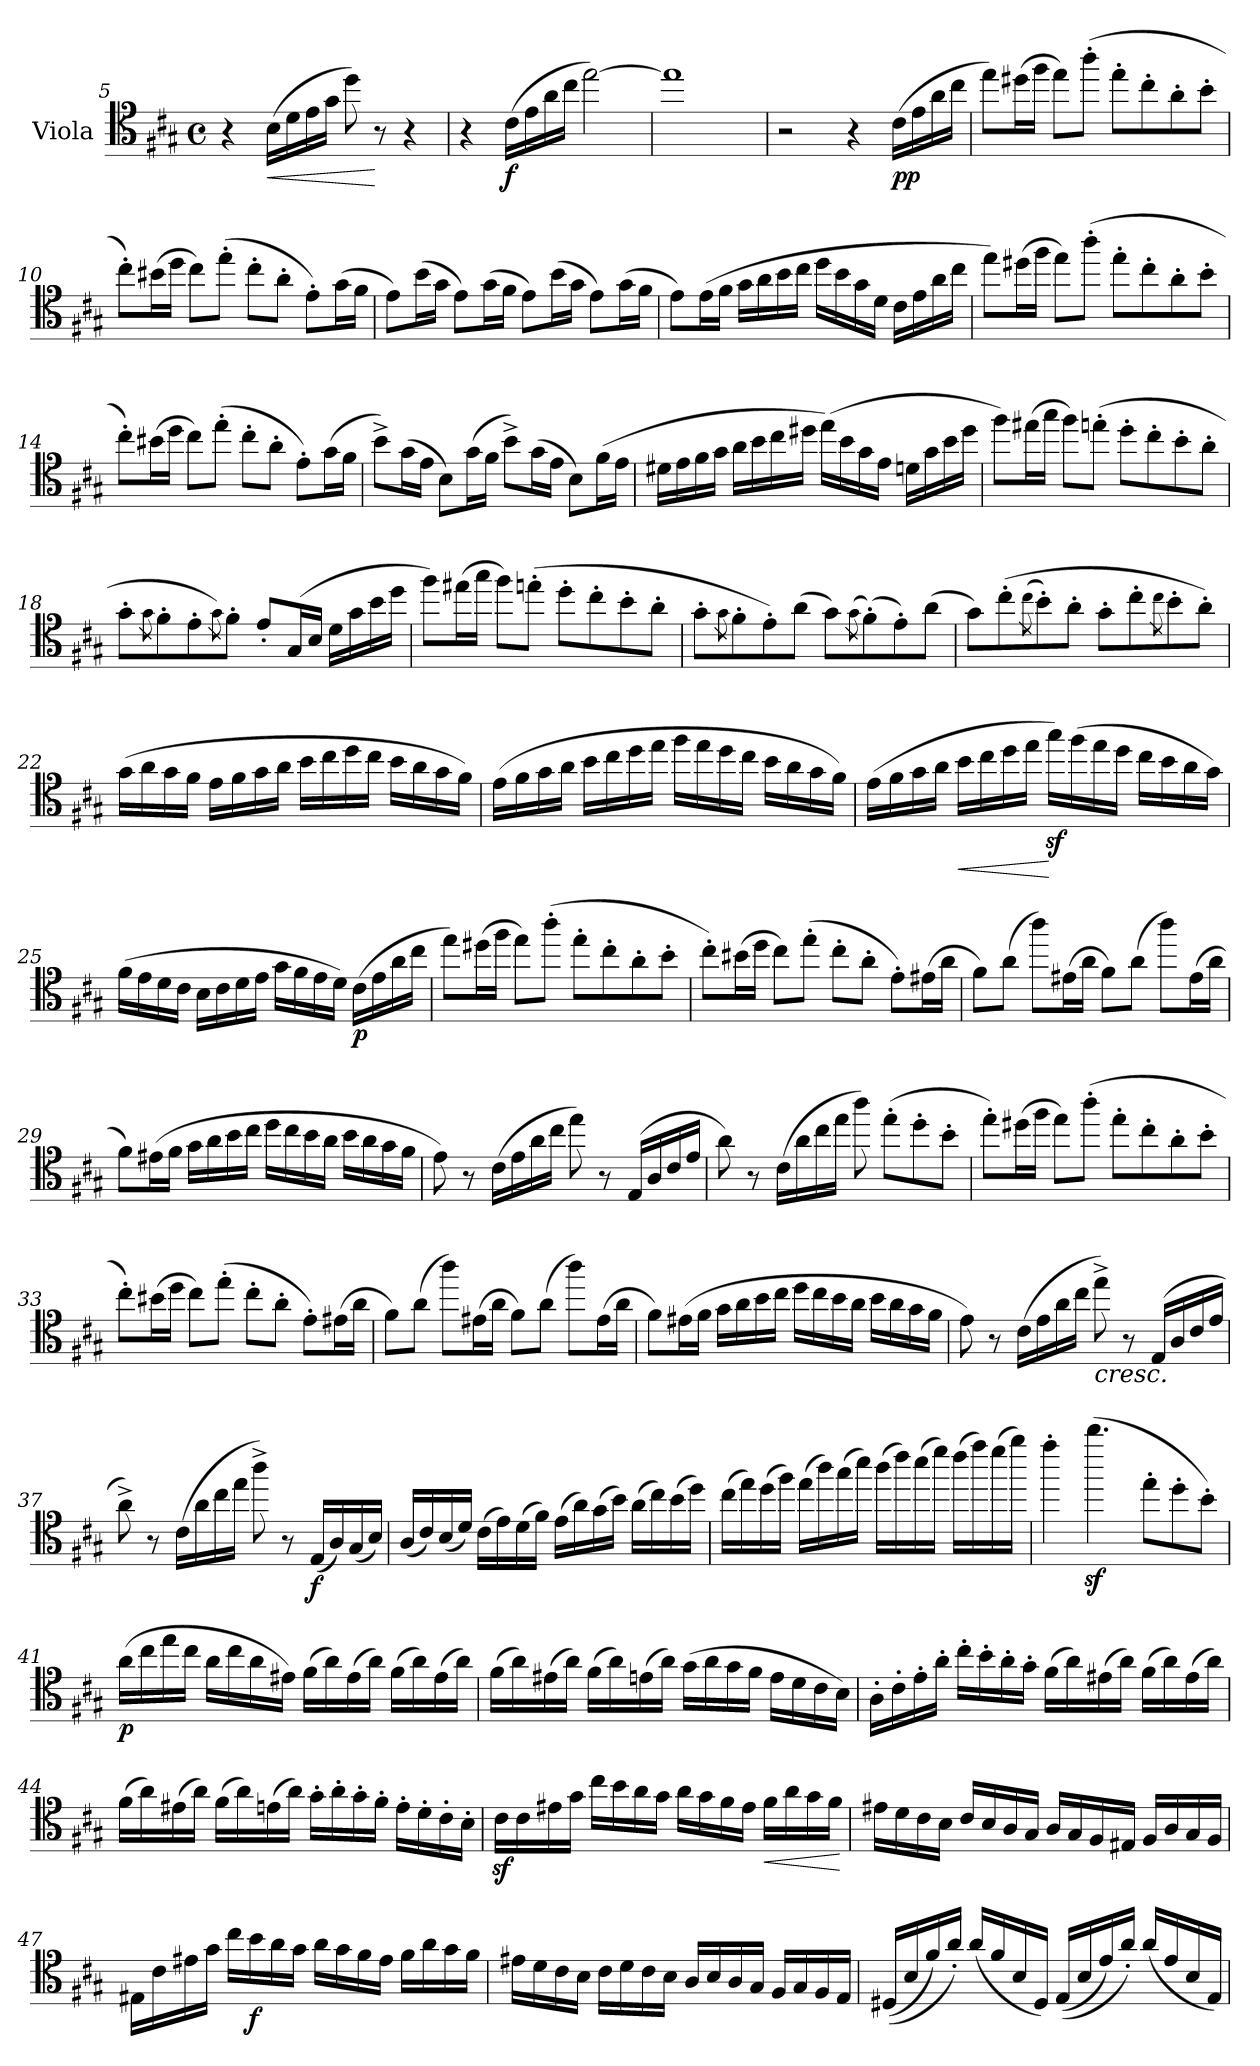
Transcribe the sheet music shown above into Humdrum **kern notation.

**kern	**dynam
*part1	*part1
*staff1	*staff1
*I"Viola	*
*I'Vla.	*
*clefC4	*
*k[f#c#g#]	*
*M4/4	*
*met(c)	*
=5	=5
4r	.
!	!LO:HP:b
(>16B/LL	<
16d\	.
16e\	.
16g#\JJ	.
8dd\)	.
8r	[
4r	.
=6	=6
4r	.
!	!LO:DY:b
(>16c#\LL	f
16e\	.
16a\	.
16cc#\JJ	.
[2ee\)	.
=7	=7
1ee]	.
=8	=8
2r	.
4r	.
!	!LO:DY:b
(>16c#\LL	pp
16e\	.
16a\	.
16cc#\JJ	.
=9	=9
8ee\L)	.
(>16dd#X\L	.
16ff#\JJ	.
8ee\L)	.
(>8aa'\J	.
8ee'\L	.
8cc#'\	.
8a'\	.
8b'\J	.
=10	=10
8cc#'\L)	.
(>16b#X\L	.
16dd\JJ	.
8cc#\L)	.
(>8ee'\J	.
8cc#'\L	.
8a'\J	.
8e'\L)	.
(>16g#\L	.
16f#\JJ	.
=11	=11
8e\L)	.
(>16b\L	.
16g#\JJ	.
8e\L)	.
(>16g#\L	.
16f#\JJ	.
8e\L)	.
(>16b\L	.
16g#\JJ	.
8e\L)	.
(>16g#\L	.
16f#\JJ	.
=12	=12
8e\L)	.
(>16e\L	.
16f#\JJ	.
16g#\LL	.
16a\	.
16b\	.
16cc#\JJ	.
16dd\LL	.
16b\	.
16g#\	.
16d\JJ	.
16c#\LL	.
16e\	.
16a\	.
16cc#\JJ	.
=13	=13
8ee\L)	.
(>16dd#X\L	.
16ff#\JJ	.
8ee\L)	.
(>8aa'\J	.
8ee'\L	.
8cc#'\	.
8a'\	.
8b'\J	.
=14	=14
8cc#'\L)	.
(>16b#X\L	.
16dd\JJ	.
8cc#\L)	.
(>8ee'\J	.
8cc#'\L	.
8a'\J	.
8e'\L)	.
(>16g#\L	.
16f#\JJ	.
=15	=15
8b^\L)	.
(>16g#\L	.
16e\JJ	.
8B/L)	.
(>16g#\L	.
16f#\JJ	.
8b^\L)	.
(>16g#\L	.
16e\JJ	.
8B/L)	.
(>16f#\L	.
16e\JJ	.
=16	=16
16d#X\LL	.
16e\	.
16f#\	.
16g#\JJ	.
16a\LL	.
16b\	.
16cc#\	.
16dd#X\JJ	.
(>16ee\LL)	.
16b\	.
16g#\	.
16e\JJ	.
16dn\LL	.
16g#\	.
16b\	.
16dd#\JJ	.
=17	=17
8ff#\L)	.
(>16ee#X\L	.
16gg#\JJ	.
8ff#\L)	.
(>8een'\J	.
8dd'\L	.
8cc#'\	.
8b'\	.
8a'\J	.
=18	=18
8g#'\L	.
8qg#\	.
8f#'\	.
8e'\	.
8qg#\)	.
8f#'\J	.
8e'\L	.
(>16G#/L	.
16B/JJ	.
16d\LL	.
16g#\	.
16b\	.
16dd\JJ	.
=19	=19
8ff#\L)	.
(>16ee#X\L	.
16gg#\JJ	.
8ff#\L)	.
(>8een'\J	.
8dd'\L	.
8cc#'\	.
8b'\	.
8a'\J	.
=20	=20
8g#'\L	.
8qg#\	.
8f#'\	.
8e'\)	.
(>8a\J	.
8g#\L)	.
(<8qg#\	.
(>8f#'\)	.
8e'\)	.
(>8a\J	.
=21	=21
8g#\L)	.
(>8cc#'\	.
(<8qcc#\	.
8b'\)	.
8a'\J	.
8g#'\L	.
8cc#'\	.
8qcc#\	.
8b'\	.
8a'\J)	.
=22	=22
(>16g#\LL	.
16a\	.
16g#\	.
16f#\JJ	.
16e\LL	.
16f#\	.
16g#\	.
16a\JJ	.
16b\LL	.
16cc#\	.
16dd\	.
16cc#\JJ	.
16b\LL	.
16a\	.
16g#\	.
16f#\JJ)	.
=23	=23
(>16e\LL	.
16f#\	.
16g#\	.
16a\JJ	.
16b\LL	.
16cc#\	.
16dd\	.
16ee\JJ	.
16ff#\LL	.
16ee\	.
16dd\	.
16cc#\JJ	.
16b\LL	.
16a\	.
16g#\	.
16f#\JJ)	.
=24	=24
(>16e\LL	.
16f#\	.
16g#\	.
16a\JJ	.
!	!LO:HP:b
16b\LL	<
16cc#\	.
16dd\	.
16ee\JJ	.
16gg#z<\LL)	[
(>16ff#\	.
16ee\	.
16dd\JJ	.
16cc#\LL	.
16b\	.
16a\	.
16g#\JJ)	.
=25	=25
(>16f#\LL	.
16e\	.
16d\	.
16c#\JJ	.
16B/LL	.
16c#\	.
16d\	.
16e\JJ	.
16g#\LL	.
16f#\	.
16e\	.
16d\JJ)	.
!	!LO:DY:b
(>16c#\LL	p
16e\	.
16a\	.
16cc#\JJ	.
=26	=26
8ee\L)	.
(>16dd#X\L	.
16ff#\JJ	.
8ee\L)	.
(>8aa'\J	.
8ee'\L	.
8cc#'\	.
8a'\	.
8b'\J	.
=27	=27
8cc#'\L)	.
(>16b#X\L	.
16dd\JJ	.
8cc#\L)	.
(>8ee'\J	.
8cc#'\L	.
8a'\J	.
8e'\L)	.
(>16e#X\L	.
16a\JJ	.
=28	=28
8f#\L)	.
(>8a\J	.
8aa\L)	.
(>16e#X\L	.
16a\JJ	.
8f#\L)	.
(>8a\J	.
8aa\L)	.
(>16e#\L	.
16a\JJ	.
=29	=29
8f#\L)	.
(>16e#X\L	.
16f#\JJ	.
16g#\LL	.
16a\	.
16b\	.
16cc#\JJ	.
16dd\LL	.
16cc#\	.
16b\	.
16a\JJ	.
16b\LL	.
16a\	.
16g#\	.
16f#\JJ	.
=30	=30
8e\)	.
8r	.
(>16c#\LL	.
16e\	.
16a\	.
16cc#\JJ	.
8ee\)	.
8r	.
(>16E/LL	.
16A/	.
16c#\	.
16e\JJ	.
=31	=31
8a\)	.
8r	.
(>16c#\LL	.
16a\	.
16cc#\	.
16ee\JJ	.
8aa\)	.
(>8ee'\L	.
8dd'\	.
8b'\J	.
=32	=32
8ee'\L)	.
(>16dd#X\L	.
16ff#\JJ	.
8ee\L)	.
(>8aa'\J	.
8ee'\L	.
8cc#'\	.
8a'\	.
8b'\J	.
=33	=33
8cc#'\L)	.
(>16b#X\L	.
16dd\JJ	.
8cc#\L)	.
(>8ee'\J	.
8cc#'\L	.
8a'\J	.
8e'\L)	.
(>16e#X\L	.
16a\JJ	.
=34	=34
8f#\L)	.
(>8a\J	.
8aa\L)	.
(>16e#X\L	.
16a\JJ	.
8f#\L)	.
(>8a\J	.
8aa\L)	.
(>16e#\L	.
16a\JJ	.
=35	=35
8f#\L)	.
(>16e#X\L	.
16f#\JJ	.
16g#\LL	.
16a\	.
16b\	.
16cc#\JJ	.
16dd\LL	.
16cc#\	.
16b\	.
16a\JJ	.
16b\LL	.
16a\	.
16g#\	.
16f#\JJ	.
=36	=36
8e\)	.
8r	.
(>16c#\LL	.
16e\	.
16a\	.
16cc#\JJ	.
!LO:TX:b:i:t=cresc.	!
8ee^\)	.
8r	.
(>16E/LL	.
16A/	.
16c#\	.
16e\JJ	.
=37	=37
8a^\)	.
8r	.
(>16c#\LL	.
16a\	.
16cc#\	.
16ee\JJ	.
8aa^\)	.
8r	.
!	!LO:DY:b
(<16E/LL	f
16A/)	.
(<16G#/	.
16B/JJ)	.
=38	=38
(<16A/LL	.
16c#\)	.
(<16B/	.
16d\JJ)	.
(<16c#\LL	.
16e\)	.
(<16d\	.
16f#\JJ)	.
(>16e\LL	.
16a\)	.
(>16g#\	.
16b\JJ)	.
(>16a\LL	.
16cc#\)	.
(>16b\	.
16dd\JJ)	.
=39	=39
(>16cc#\LL	.
16ee\)	.
(>16dd\	.
16ff#\JJ)	.
(>16ee\LL	.
16aa\)	.
(>16gg#\	.
16bb\JJ)	.
(>16aa\LL	.
16ccc#\)	.
(>16bb\	.
16ddd\JJ)	.
(>16ccc#\LL	.
16eee\)	.
(>16ddd\	.
16fff#\JJ)	.
=40	=40
4eee'\	.
(>4.aaaz<\	.
8ee'\L	.
8dd'\	.
8b'\J)	.
=41	=41
!	!LO:DY:b
(>16a\LL	p
16cc#\	.
16ee\	.
16cc#\JJ	.
16a\LL	.
16cc#\	.
16a\	.
16e#X\JJ)	.
(>16f#\LL	.
16a\)	.
(>16e#\	.
16a\JJ)	.
(>16f#\LL	.
16a\)	.
(>16e#\	.
16a\JJ)	.
=42	=42
(>16f#\LL	.
16a\)	.
(>16e#X\	.
16a\JJ)	.
(>16f#\LL	.
16a\)	.
(>16en\	.
16a\JJ)	.
(>16g#\LL	.
16a\	.
16g#\	.
16f#\JJ	.
16e\LL	.
16d\	.
16c#\	.
16B/JJ)	.
=43	=43
16A'/LL	.
16c#'\	.
16e'\	.
16a'\JJ	.
16cc#'\LL	.
16b'\	.
16a'\	.
16g#'\JJ	.
(>16f#\LL	.
16a\)	.
(>16e#X\	.
16a\JJ)	.
(>16f#\LL	.
16a\)	.
(>16e#\	.
16a\JJ)	.
=44	=44
(>16f#\LL	.
16a\)	.
(>16e#X\	.
16a\JJ)	.
(>16f#\LL	.
16a\)	.
(>16en\	.
16a\JJ)	.
16g#'\LL	.
16a'\	.
16g#'\	.
16f#'\JJ	.
16e'\LL	.
16d'\	.
16c#'\	.
16B'/JJ	.
=45	=45
16c#z<\LL	.
16c#\	.
16e#X\	.
16g#\JJ	.
16cc#\LL	.
16b\	.
16a\	.
16g#\JJ	.
16a\LL	.
16g#\	.
16f#\	.
16e#\JJ	.
!	!LO:HP:b
16f#\LL	<
16a\	.
16g#\	.
16f#\JJ	.
.	[
=46	=46
16e#X\LL	.
16d\	.
16c#\	.
16B/JJ	.
16c#\LL	.
16B/	.
16A/	.
16G#/JJ	.
16A/LL	.
16G#/	.
16F#/	.
16E#X/JJ	.
16F#/LL	.
16A/	.
16G#/	.
16F#/JJ	.
=47	=47
16E#X/LL	.
16c#\	.
16e#X\	.
16g#\JJ	.
16cc#\LL	.
!	!LO:DY:b
16b\	f
16a\	.
16g#\JJ	.
16a\LL	.
16g#\	.
16f#\	.
16e#\JJ	.
16f#\LL	.
16a\	.
16g#\	.
16f#\JJ	.
=48	=48
16e#X\LL	.
16d\	.
16c#\	.
16B/JJ	.
16c#\LL	.
16d\	.
16c#\	.
16B/JJ	.
16A/LL	.
16B/	.
16A/	.
16G#/JJ	.
16F#/LL	.
16G#/	.
16F#/	.
16E/JJ	.
=49	=49
(<(<16D#X/LL	.
16B/	.
16f#\)	.
16a'\JJ)	.
(<16a\LL	.
16f#\	.
16B/	.
16D#/JJ)	.
(<(<16E/LL	.
16B/	.
16e\)	.
16a'\JJ)	.
(<16a\LL	.
16e\	.
16B/	.
16E/JJ)	.
=	=
*-	*-
